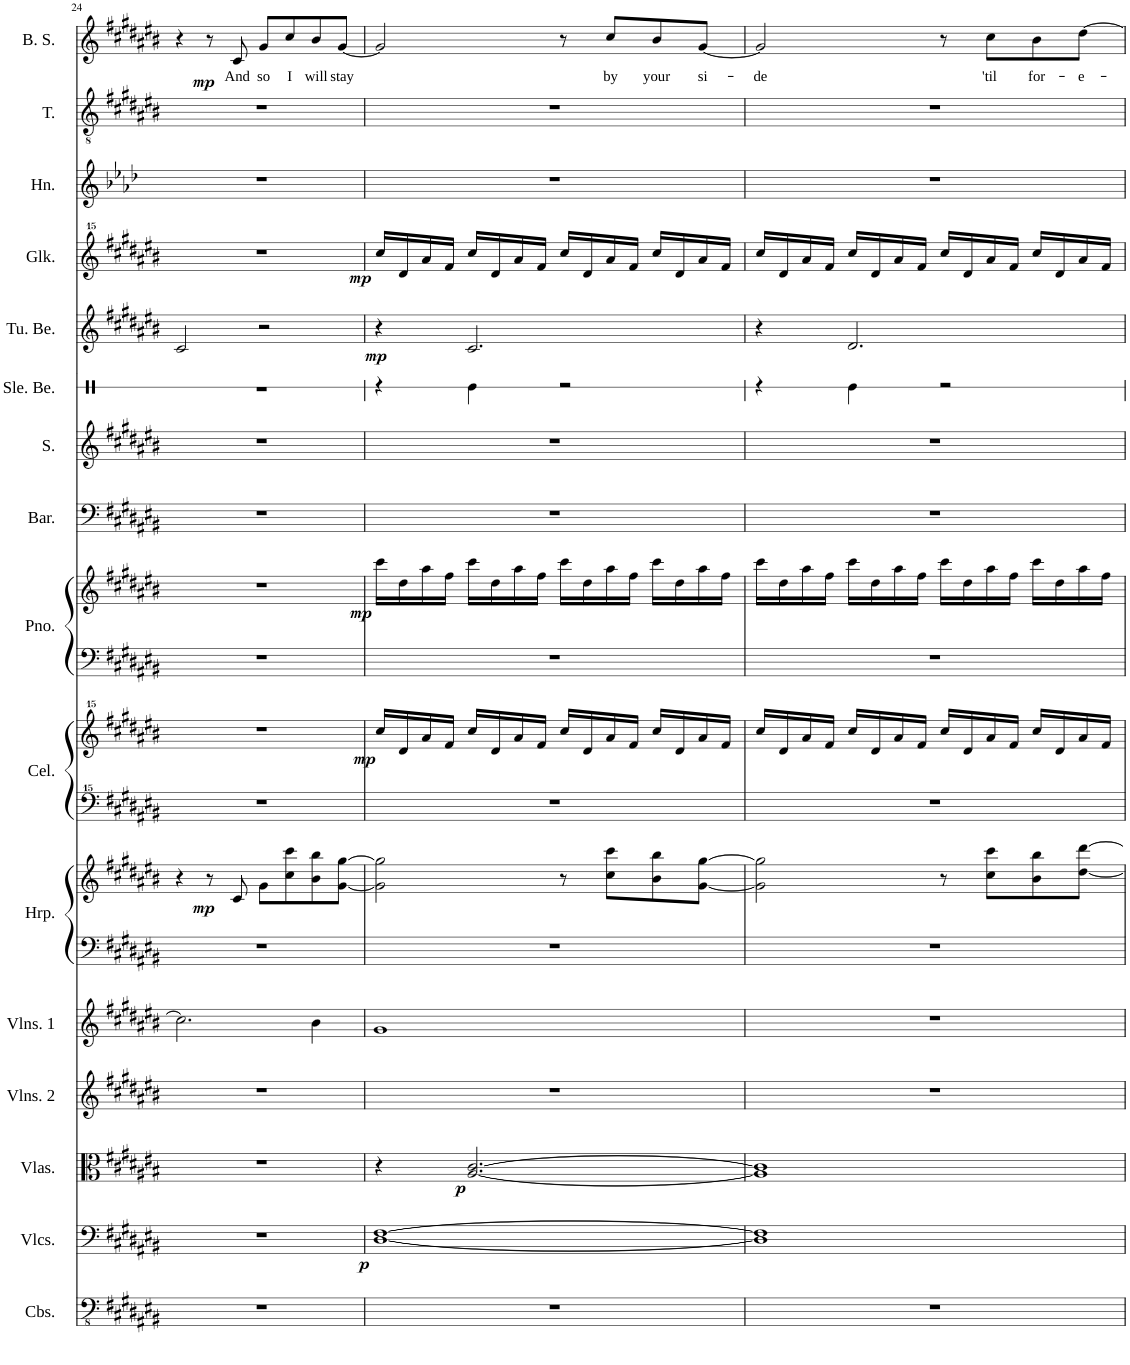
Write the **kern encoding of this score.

**kern	**kern	**dynam	**kern	**dynam	**kern	**kern	**kern	**kern	**dynam	**kern	**kern	**dynam	**kern	**kern	**dynam	**kern	**kern	**kern	**kern	**dynam	**kern	**dynam	**kern	**kern	**kern	**text	**dynam
*part16	*part15	*part15	*part14	*part14	*part13	*part12	*part11	*part11	*part11	*part10	*part10	*part10	*part9	*part9	*part9	*part8	*part7	*part6	*part5	*part5	*part4	*part4	*part3	*part2	*part1	*part1	*part1
*staff19	*staff18	*staff18	*staff17	*staff17	*staff16	*staff15	*staff14	*staff13	*staff13/14	*staff12	*staff11	*staff11/12	*staff10	*staff9	*staff9/10	*staff8	*staff7	*staff6	*staff5	*staff5	*staff4	*staff4	*staff3	*staff2	*staff1	*staff1	*staff1
*I"Contrabasses	*I"Violoncellos	*	*I"Violas	*	*I"Violins 2	*I"Violins 1	*I"Harp	*	*	*I"Celesta	*	*	*I"Piano	*	*	*I"Baritone	*I"Soprano	*I"Sleigh Bells	*I"Tubular Bells	*	*I"Glockenspiel	*	*I"Horn	*I"Tenor	*I"Boy Soprano	*	*
*I'Cbs.	*I'Vlcs.	*	*I'Vlas.	*	*I'Vlns. 2	*I'Vlns. 1	*I'Hrp.	*	*	*I'Cel.	*	*	*I'Pno.	*	*	*I'Bar.	*I'S.	*I'Sle. Be.	*I'Tu. Be.	*	*I'Glk.	*	*I'Hn.	*I'T.	*I'B. S.	*	*
!!LO:PB:g=z
*clefFv4	*clefF4	*	*clefC3	*	*clefG2	*clefG2	*clefF4	*clefG2	*	*clefF^^4	*clefG^^2	*	*clefF4	*clefG2	*	*clefF4	*clefG2	*clefX	*clefG2	*	*clefG^^2	*	*clefG2	*clefGv2	*clefG2	*	*
*	*	*	*	*	*	*	*	*	*	*	*	*	*	*	*	*	*	*	*	*	*	*	*Trd4c7	*	*	*	*
*k[f#c#g#d#a#e#b#]	*k[f#c#g#d#a#e#b#]	*	*k[f#c#g#d#a#e#b#]	*	*k[f#c#g#d#a#e#b#]	*k[f#c#g#d#a#e#b#]	*k[f#c#g#d#a#e#b#]	*k[f#c#g#d#a#e#b#]	*	*k[f#c#g#d#a#e#b#]	*k[f#c#g#d#a#e#b#]	*	*k[f#c#g#d#a#e#b#]	*k[f#c#g#d#a#e#b#]	*	*k[f#c#g#d#a#e#b#]	*k[f#c#g#d#a#e#b#]	*k[]	*k[f#c#g#d#a#e#b#]	*	*k[f#c#g#d#a#e#b#]	*	*k[b-e-a-d-]	*k[f#c#g#d#a#e#b#]	*k[f#c#g#d#a#e#b#]	*	*
*M4/4	*M4/4	*	*M4/4	*	*M4/4	*M4/4	*M4/4	*M4/4	*	*M4/4	*M4/4	*	*M4/4	*M4/4	*	*M4/4	*M4/4	*M4/4	*M4/4	*	*M4/4	*	*M4/4	*M4/4	*M4/4	*	*
=24	=24	=24	=24	=24	=24	=24	=24	=24	=24	=24	=24	=24	=24	=24	=24	=24	=24	=24	=24	=24	=24	=24	=24	=24	=24	=24	=24
1r	1r	.	1r	.	1r	2.cc#\]	1r	4r	.	1r	1r	.	1r	1r	.	1r	1r	1r	2c#/	.	1r	.	1r	1r	4r	.	.
.	.	.	.	.	.	.	.	8r	.	.	.	.	.	.	.	.	.	.	.	.	.	.	.	.	8r	.	.
!	!	!	!	!	!	!	!	!	!LO:DY:b	!	!	!	!	!	!	!	!	!	!	!	!	!	!	!	!	!LO:LY:b	!LO:DY:b
.	.	.	.	.	.	.	.	8c#/	mp	.	.	.	.	.	.	.	.	.	.	.	.	.	.	.	8c#/	And	mp
!	!	!	!	!	!	!	!	!	!	!	!	!	!	!	!	!	!	!	!	!	!	!	!	!	!	!LO:LY:b	!
.	.	.	.	.	.	.	.	8g#\L	.	.	.	.	.	.	.	.	.	.	2r	.	.	.	.	.	8g#/L	so	.
!	!	!	!	!	!	!	!	!	!	!	!	!	!	!	!	!	!	!	!	!	!	!	!	!	!	!LO:LY:b	!
.	.	.	.	.	.	.	.	8cc#\ 8ccc#\	.	.	.	.	.	.	.	.	.	.	.	.	.	.	.	.	8cc#/	I	.
!	!	!	!	!	!	!	!	!	!	!	!	!	!	!	!	!	!	!	!	!	!	!	!	!	!	!LO:LY:b	!
.	.	.	.	.	.	4b#\	.	8b#\ 8bb#\	.	.	.	.	.	.	.	.	.	.	.	.	.	.	.	.	8b#/	will	.
!	!	!	!	!	!	!	!	!	!	!	!	!	!	!	!	!	!	!	!	!	!	!	!	!	!	!LO:LY:b	!
.	.	.	.	.	.	.	.	[8g#\ [8gg#\J	.	.	.	.	.	.	.	.	.	.	.	.	.	.	.	.	[8g#/J	stay	.
=25	=25	=25	=25	=25	=25	=25	=25	=25	=25	=25	=25	=25	=25	=25	=25	=25	=25	=25	=25	=25	=25	=25	=25	=25	=25	=25	=25
!	!	!LO:DY:b	!	!	!	!	!	!	!	!	!	!LO:DY:b	!	!	!LO:DY:b	!	!	!	!	!LO:DY:b	!	!LO:DY:b	!	!	!	!	!
1r	[1D# [1F#	p	4r	.	1r	1g#	1r	2g#\] 2gg#\]	.	1r	16cccc#/LL	mp	1r	16ccc#\LL	mp	1r	1r	4r	4r	mp	16cccc#/LL	mp	1r	1r	2g#/]	.	.
.	.	.	.	.	.	.	.	.	.	.	16ddd#/	.	.	16dd#\	.	.	.	.	.	.	16ddd#/	.	.	.	.	.	.
.	.	.	.	.	.	.	.	.	.	.	16aaa#/	.	.	16aa#\	.	.	.	.	.	.	16aaa#/	.	.	.	.	.	.
.	.	.	.	.	.	.	.	.	.	.	16fff#/JJ	.	.	16ff#\JJ	.	.	.	.	.	.	16fff#/JJ	.	.	.	.	.	.
!	!	!	!	!LO:DY:b	!	!	!	!	!	!	!	!	!	!	!	!	!	!	!	!	!	!	!	!	!	!	!
.	.	.	[2.A#/ [2.c#/	p	.	.	.	.	.	.	16cccc#/LL	.	.	16ccc#\LL	.	.	.	4Re\	2.c#/	.	16cccc#/LL	.	.	.	.	.	.
.	.	.	.	.	.	.	.	.	.	.	16ddd#/	.	.	16dd#\	.	.	.	.	.	.	16ddd#/	.	.	.	.	.	.
.	.	.	.	.	.	.	.	.	.	.	16aaa#/	.	.	16aa#\	.	.	.	.	.	.	16aaa#/	.	.	.	.	.	.
.	.	.	.	.	.	.	.	.	.	.	16fff#/JJ	.	.	16ff#\JJ	.	.	.	.	.	.	16fff#/JJ	.	.	.	.	.	.
.	.	.	.	.	.	.	.	8r	.	.	16cccc#/LL	.	.	16ccc#\LL	.	.	.	2r	.	.	16cccc#/LL	.	.	.	8r	.	.
.	.	.	.	.	.	.	.	.	.	.	16ddd#/	.	.	16dd#\	.	.	.	.	.	.	16ddd#/	.	.	.	.	.	.
!	!	!	!	!	!	!	!	!	!	!	!	!	!	!	!	!	!	!	!	!	!	!	!	!	!	!LO:LY:b	!
.	.	.	.	.	.	.	.	8cc#\ 8ccc#\L	.	.	16aaa#/	.	.	16aa#\	.	.	.	.	.	.	16aaa#/	.	.	.	8cc#/L	by	.
.	.	.	.	.	.	.	.	.	.	.	16fff#/JJ	.	.	16ff#\JJ	.	.	.	.	.	.	16fff#/JJ	.	.	.	.	.	.
!	!	!	!	!	!	!	!	!	!	!	!	!	!	!	!	!	!	!	!	!	!	!	!	!	!	!LO:LY:b	!
.	.	.	.	.	.	.	.	8b#\ 8bb#\	.	.	16cccc#/LL	.	.	16ccc#\LL	.	.	.	.	.	.	16cccc#/LL	.	.	.	8b#/	your	.
.	.	.	.	.	.	.	.	.	.	.	16ddd#/	.	.	16dd#\	.	.	.	.	.	.	16ddd#/	.	.	.	.	.	.
!	!	!	!	!	!	!	!	!	!	!	!	!	!	!	!	!	!	!	!	!	!	!	!	!	!	!LO:LY:b	!
.	.	.	.	.	.	.	.	[8g#\ [8gg#\J	.	.	16aaa#/	.	.	16aa#\	.	.	.	.	.	.	16aaa#/	.	.	.	[8g#/J	si-	.
.	.	.	.	.	.	.	.	.	.	.	16fff#/JJ	.	.	16ff#\JJ	.	.	.	.	.	.	16fff#/JJ	.	.	.	.	.	.
=26	=26	=26	=26	=26	=26	=26	=26	=26	=26	=26	=26	=26	=26	=26	=26	=26	=26	=26	=26	=26	=26	=26	=26	=26	=26	=26	=26
!	!	!	!	!	!	!	!	!	!	!	!	!	!	!	!	!	!	!	!	!	!	!	!	!	!	!LO:LY:b	!
1r	1D#] 1F#]	.	1A#] 1c#]	.	1r	1r	1r	2g#\] 2gg#\]	.	1r	16cccc#/LL	.	1r	16ccc#\LL	.	1r	1r	4r	4r	.	16cccc#/LL	.	1r	1r	2g#/]	-de	.
.	.	.	.	.	.	.	.	.	.	.	16ddd#/	.	.	16dd#\	.	.	.	.	.	.	16ddd#/	.	.	.	.	.	.
.	.	.	.	.	.	.	.	.	.	.	16aaa#/	.	.	16aa#\	.	.	.	.	.	.	16aaa#/	.	.	.	.	.	.
.	.	.	.	.	.	.	.	.	.	.	16fff#/JJ	.	.	16ff#\JJ	.	.	.	.	.	.	16fff#/JJ	.	.	.	.	.	.
.	.	.	.	.	.	.	.	.	.	.	16cccc#/LL	.	.	16ccc#\LL	.	.	.	4Re\	2.d#/	.	16cccc#/LL	.	.	.	.	.	.
.	.	.	.	.	.	.	.	.	.	.	16ddd#/	.	.	16dd#\	.	.	.	.	.	.	16ddd#/	.	.	.	.	.	.
.	.	.	.	.	.	.	.	.	.	.	16aaa#/	.	.	16aa#\	.	.	.	.	.	.	16aaa#/	.	.	.	.	.	.
.	.	.	.	.	.	.	.	.	.	.	16fff#/JJ	.	.	16ff#\JJ	.	.	.	.	.	.	16fff#/JJ	.	.	.	.	.	.
.	.	.	.	.	.	.	.	8r	.	.	16cccc#/LL	.	.	16ccc#\LL	.	.	.	2r	.	.	16cccc#/LL	.	.	.	8r	.	.
.	.	.	.	.	.	.	.	.	.	.	16ddd#/	.	.	16dd#\	.	.	.	.	.	.	16ddd#/	.	.	.	.	.	.
!	!	!	!	!	!	!	!	!	!	!	!	!	!	!	!	!	!	!	!	!	!	!	!	!	!	!LO:LY:b	!
.	.	.	.	.	.	.	.	8cc#\ 8ccc#\L	.	.	16aaa#/	.	.	16aa#\	.	.	.	.	.	.	16aaa#/	.	.	.	8cc#\L	'til	.
.	.	.	.	.	.	.	.	.	.	.	16fff#/JJ	.	.	16ff#\JJ	.	.	.	.	.	.	16fff#/JJ	.	.	.	.	.	.
!	!	!	!	!	!	!	!	!	!	!	!	!	!	!	!	!	!	!	!	!	!	!	!	!	!	!LO:LY:b	!
.	.	.	.	.	.	.	.	8b#\ 8bb#\	.	.	16cccc#/LL	.	.	16ccc#\LL	.	.	.	.	.	.	16cccc#/LL	.	.	.	8b#\	for-	.
.	.	.	.	.	.	.	.	.	.	.	16ddd#/	.	.	16dd#\	.	.	.	.	.	.	16ddd#/	.	.	.	.	.	.
!	!	!	!	!	!	!	!	!	!	!	!	!	!	!	!	!	!	!	!	!	!	!	!	!	!	!LO:LY:b	!
.	.	.	.	.	.	.	.	[8dd#\ [8ddd#\J	.	.	16aaa#/	.	.	16aa#\	.	.	.	.	.	.	16aaa#/	.	.	.	[8dd#\J	-e-	.
.	.	.	.	.	.	.	.	.	.	.	16fff#/JJ	.	.	16ff#\JJ	.	.	.	.	.	.	16fff#/JJ	.	.	.	.	.	.
=	=	=	=	=	=	=	=	=	=	=	=	=	=	=	=	=	=	=	=	=	=	=	=	=	=	=	=
*-	*-	*-	*-	*-	*-	*-	*-	*-	*-	*-	*-	*-	*-	*-	*-	*-	*-	*-	*-	*-	*-	*-	*-	*-	*-	*-	*-
